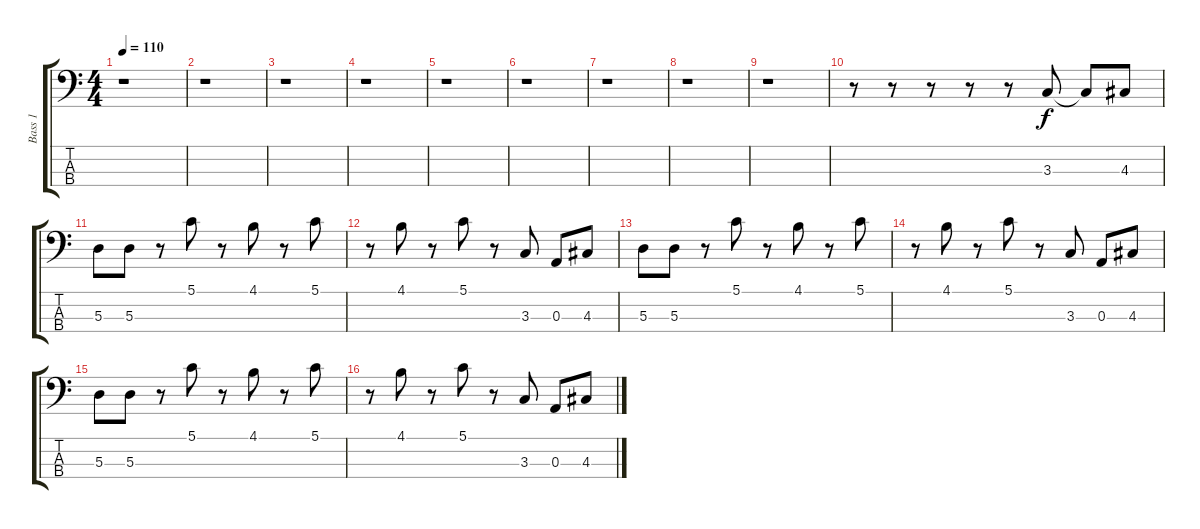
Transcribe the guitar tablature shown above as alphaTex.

\track ("Bass 1" "Bass 1") {instrument synthbass2}
\staff {score tabs}
\tuning (G2 D2 A1 E1) {hide}
\ts (4 4)
\tempo 110
\clef f4
\ks c
r.1{dy f instrument synthbass2} |
r.1 |
r.1 |
r.1 |
r.1 |
r.1 |
r.1 |
r.1 |
r.1 |
r.8 r.8 r.8 r.8 r.8 3.3.8 3.3{t}.8 4.3.8 |
5.3.8 5.3.8 r.8 5.1.8 r.8 4.1.8 r.8 5.1.8 |
r.8 4.1.8 r.8 5.1.8 r.8 3.3.8 0.3.8 4.3.8 |
5.3.8 5.3.8 r.8 5.1.8 r.8 4.1.8 r.8 5.1.8 |
r.8 4.1.8 r.8 5.1.8 r.8 3.3.8 0.3.8 4.3.8 |
5.3.8 5.3.8 r.8 5.1.8 r.8 4.1.8 r.8 5.1.8 |
r.8 4.1.8 r.8 5.1.8 r.8 3.3.8 0.3.8 4.3.8
